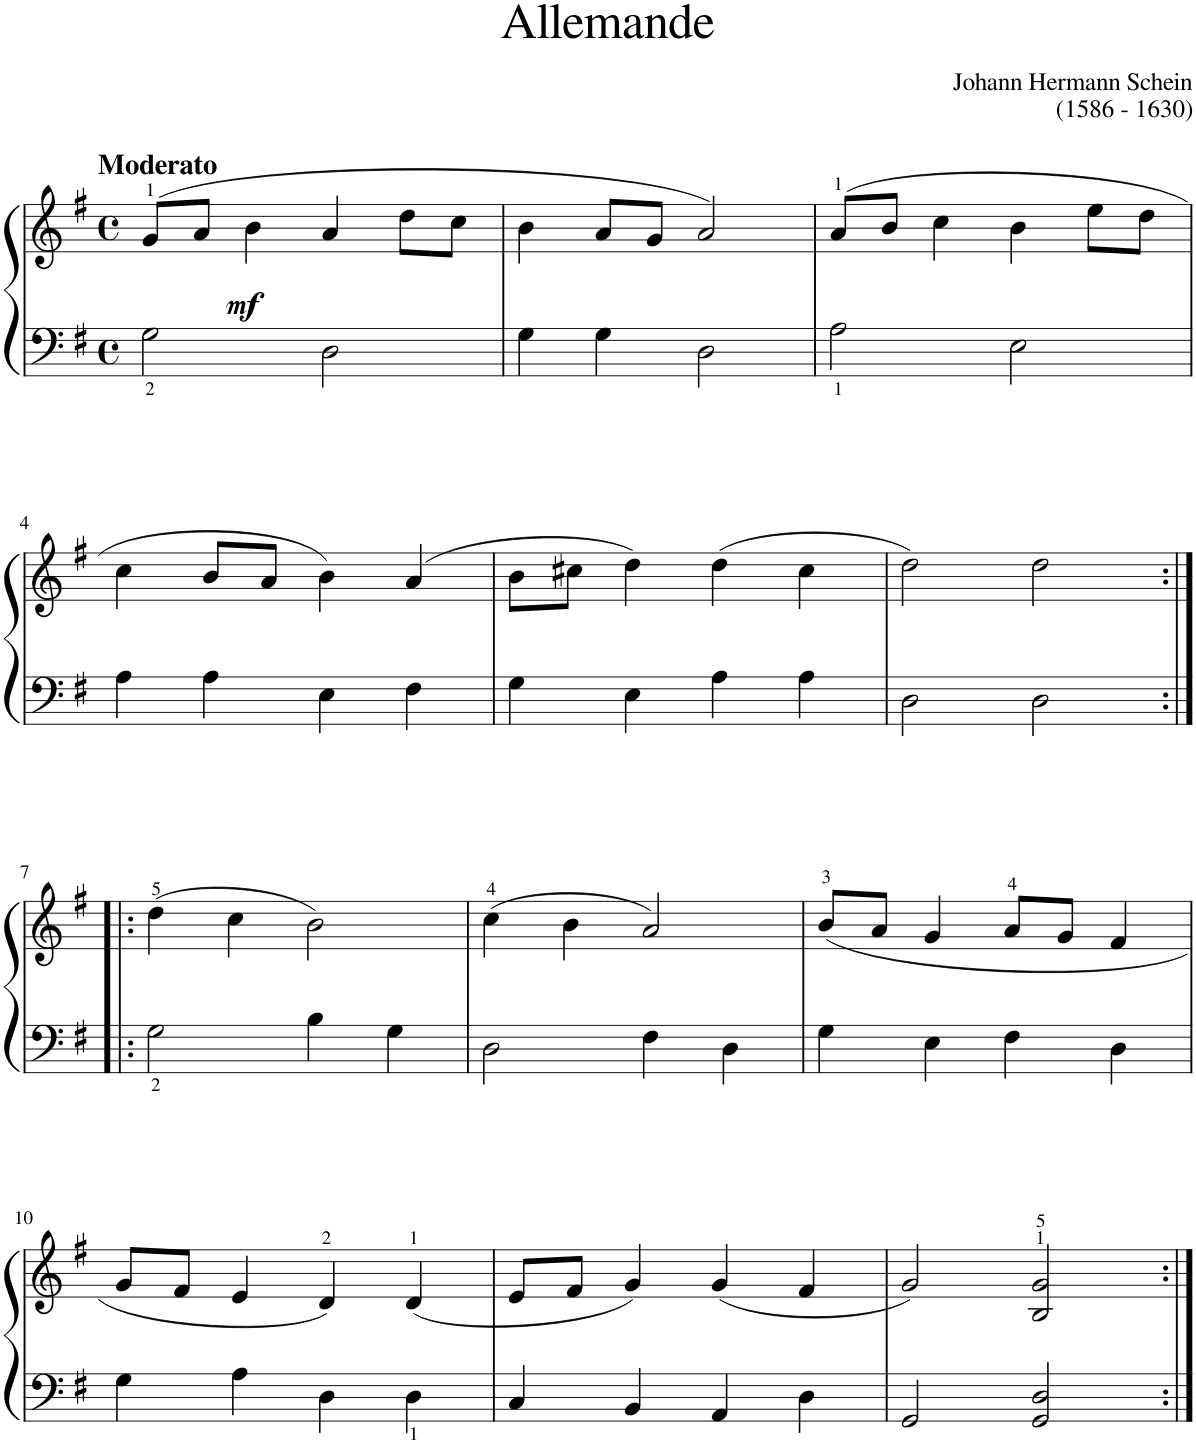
**kern	**kern	**dynam
*part1	*part1	*part1
*staff2	*staff1	*staff1/2
*I"Piano	*	*
*I'Pno	*	*
*clefF4	*clefG2	*
*k[f#]	*k[f#]	*
*M4/4	*M4/4	*
*met(c)	*met(c)	*
=1	=1	=1
!	!LO:TX:a:B:t=Moderato	!
!	!	!LO:DY:b
2G\	(8g/L	mf
.	8a/J	.
.	4b\	.
2D\	4a/	.
.	8dd\L	.
.	8cc\J	.
=2	=2	=2
4G\	4b\	.
4G\	8a/L	.
.	8g/J	.
2D\	2a/)	.
=3	=3	=3
2A\	(8a/L	.
.	8b/J	.
.	4cc\	.
2E\	4b\	.
.	8ee\L	.
.	8dd\J	.
!!LO:LB:g=z
=4	=4	=4
4A\	4cc\	.
4A\	8b/L	.
.	8a/J	.
4E\	4b\)	.
4F#\	(4a/	.
=5	=5	=5
4G\	8b\L	.
.	8cc#X\J	.
4E\	4dd\)	.
4A\	(4dd\	.
4A\	4cc#\	.
=6	=6	=6
2D\	2dd\)	.
2D\	2dd\	.
!!LO:LB:g=z
=7:|!|:	=7:|!|:	=7:|!|:
2G\	(4dd\	.
.	4cc\	.
4B\	2b\)	.
4G\	.	.
=8	=8	=8
2D\	(4cc\	.
.	4b\	.
4F#\	2a/)	.
4D\	.	.
=9	=9	=9
4G\	(8b/L	.
.	8a/J	.
4E\	4g/	.
4F#\	8a/L	.
.	8g/J	.
4D\	4f#/	.
!!LO:LB:g=z
=10	=10	=10
4G\	8g/L	.
.	8f#/J	.
4A\	4e/	.
4D\	4d/)	.
4D\	(4d/	.
=11	=11	=11
4C/	8e/L	.
.	8f#/J	.
4BB/	4g/)	.
4AA/	(4g/	.
4D\	4f#/	.
=12	=12	=12
2GG/	2g/)	.
2GG/ 2D/	2B/ 2g/	.
=:|!	=:|!	=:|!
*-	*-	*-
